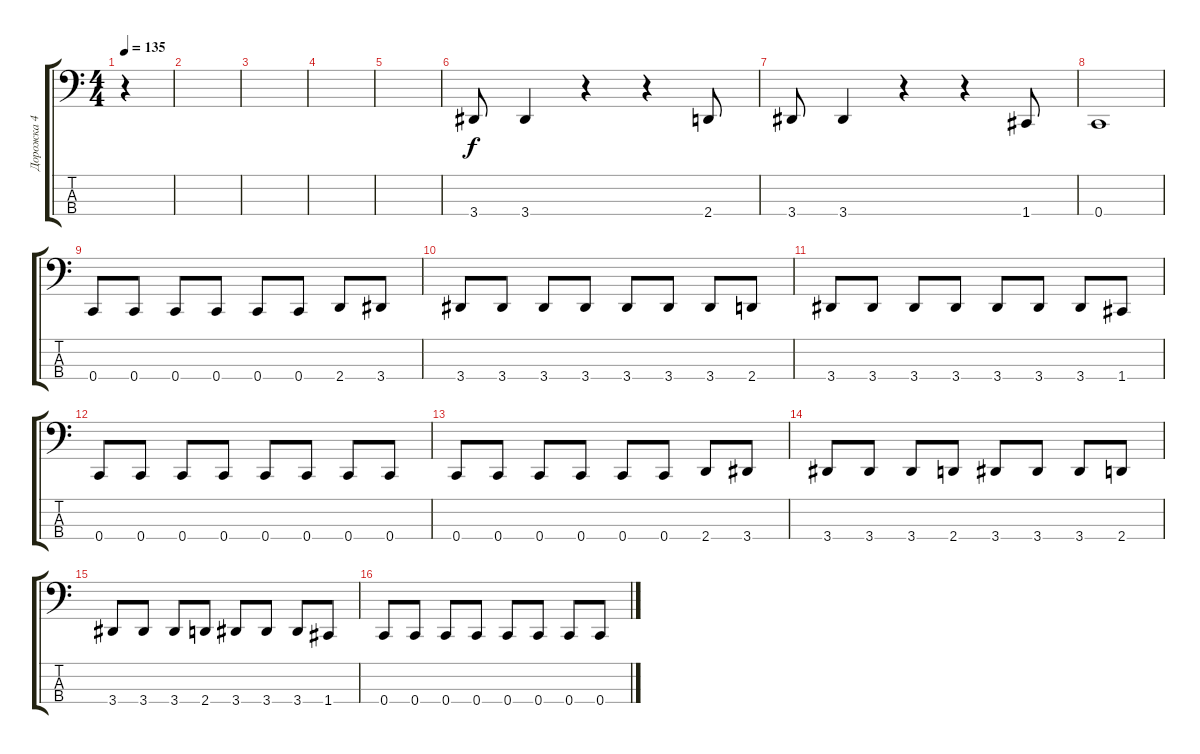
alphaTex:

\track ("Дорожка 4" "Дорожка 4") {instrument electricbassfinger}
\staff {score tabs}
\tuning (F2 C2 G1 C1) {hide}
\ts (4 4)
\tempo 135
\clef f4
\ks c
r.4{dy f instrument electricbassfinger} |
|
|
|
|
3.4.8 3.4.4 r.4 r.4 2.4.8 |
3.4.8 3.4.4 r.4 r.4 1.4.8 |
0.4.1 |
0.4.8 0.4.8 0.4.8 0.4.8 0.4.8 0.4.8 2.4.8 3.4.8 |
3.4.8 3.4.8 3.4.8 3.4.8 3.4.8 3.4.8 3.4.8 2.4.8 |
3.4.8 3.4.8 3.4.8 3.4.8 3.4.8 3.4.8 3.4.8 1.4.8 |
0.4.8 0.4.8 0.4.8 0.4.8 0.4.8 0.4.8 0.4.8 0.4.8 |
0.4.8 0.4.8 0.4.8 0.4.8 0.4.8 0.4.8 2.4.8 3.4.8 |
3.4.8 3.4.8 3.4.8 2.4.8 3.4.8 3.4.8 3.4.8 2.4.8 |
3.4.8 3.4.8 3.4.8 2.4.8 3.4.8 3.4.8 3.4.8 1.4.8 |
0.4.8 0.4.8 0.4.8 0.4.8 0.4.8 0.4.8 0.4.8 0.4.8
